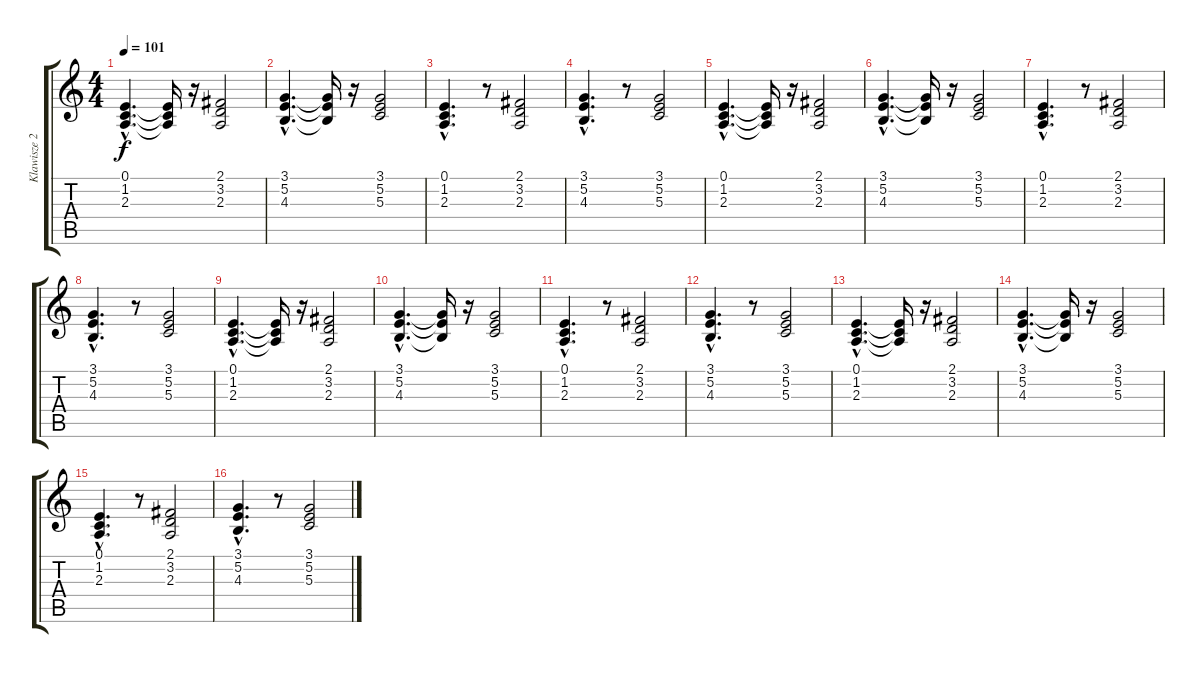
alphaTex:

\track ("Klawisze 2" "Klawisze 2") {instrument pad1newage}
\staff {score tabs}
\tuning (E4 B3 G3 D3 A2 E2) {hide}
\ts (4 4)
\tempo 101
\clef g2
\ks c
(0.1{hac} 1.2{hac} 2.3{hac}).4{d dy f} (0.1{t} 1.2{t} 2.3{t}).16 r.16 (2.1 3.2 2.3).2 |
(3.1{hac} 5.2{hac} 4.3{hac}).4{d} (3.1{t} 5.2{t} 4.3{t}).16 r.16 (3.1 5.2 5.3).2 |
(0.1{hac} 1.2{hac} 2.3{hac}).4{d} r.8 (2.1 3.2 2.3).2 |
(3.1{hac} 5.2{hac} 4.3{hac}).4{d} r.8 (3.1 5.2 5.3).2 |
(0.1{hac} 1.2{hac} 2.3{hac}).4{d} (0.1{t} 1.2{t} 2.3{t}).16 r.16 (2.1 3.2 2.3).2 |
(3.1{hac} 5.2{hac} 4.3{hac}).4{d} (3.1{t} 5.2{t} 4.3{t}).16 r.16 (3.1 5.2 5.3).2 |
(0.1{hac} 1.2{hac} 2.3{hac}).4{d} r.8 (2.1 3.2 2.3).2 |
(3.1{hac} 5.2{hac} 4.3{hac}).4{d} r.8 (3.1 5.2 5.3).2 |
(0.1{hac} 1.2{hac} 2.3{hac}).4{d} (0.1{t} 1.2{t} 2.3{t}).16 r.16 (2.1 3.2 2.3).2 |
(3.1{hac} 5.2{hac} 4.3{hac}).4{d} (3.1{t} 5.2{t} 4.3{t}).16 r.16 (3.1 5.2 5.3).2 |
(0.1{hac} 1.2{hac} 2.3{hac}).4{d} r.8 (2.1 3.2 2.3).2 |
(3.1{hac} 5.2{hac} 4.3{hac}).4{d} r.8 (3.1 5.2 5.3).2 |
(0.1{hac} 1.2{hac} 2.3{hac}).4{d} (0.1{t} 1.2{t} 2.3{t}).16 r.16 (2.1 3.2 2.3).2 |
(3.1{hac} 5.2{hac} 4.3{hac}).4{d} (3.1{t} 5.2{t} 4.3{t}).16 r.16 (3.1 5.2 5.3).2 |
(0.1{hac} 1.2{hac} 2.3{hac}).4{d} r.8 (2.1 3.2 2.3).2 |
(3.1{hac} 5.2{hac} 4.3{hac}).4{d} r.8 (3.1 5.2 5.3).2
